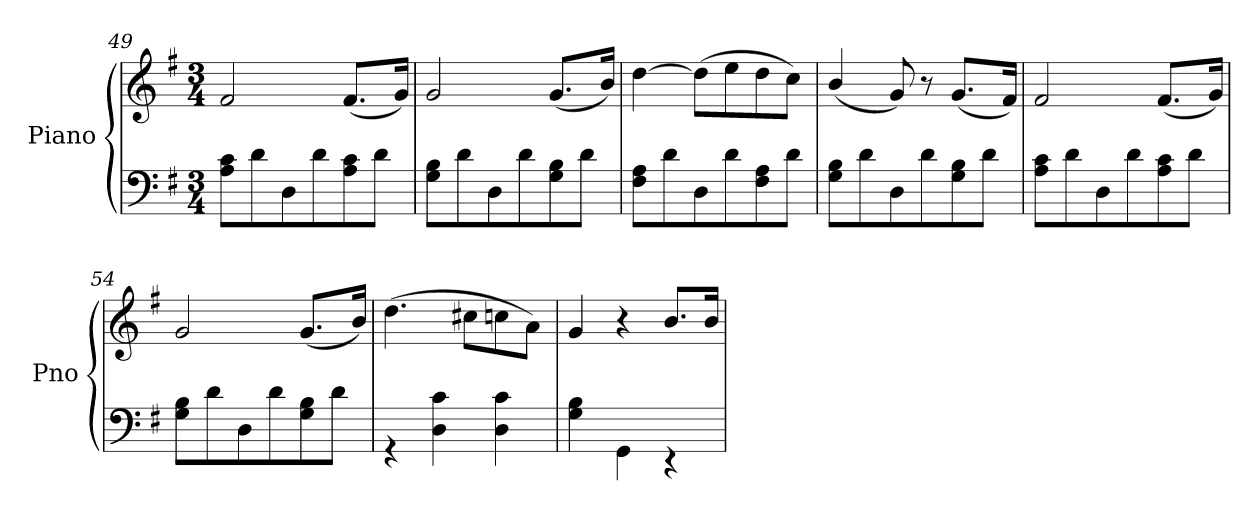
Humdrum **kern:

**kern	**kern
*part1	*part1
*staff2	*staff1
*I"Piano	*
*I'Pno	*
*clefF4	*clefG2
*k[f#]	*k[f#]
*G:	*G:
*M3/4	*M3/4
=49	=49
*^	*
2.ryy	8A\ 8c\L	2f#/
.	8d\	.
.	8D\	.
.	8d\	.
.	8A\ 8c\	(<8.f#/L
.	8d\J	.
.	.	16g/Jk)
=50	=50	=50
2.ryy	8G\ 8B\L	2g/
.	8d\	.
.	8D\	.
.	8d\	.
.	8G\ 8B\	(<8.g/L
.	8d\J	.
.	.	16b/Jk)
=51	=51	=51
2.ryy	8F#\ 8A\L	[4dd\
.	8d\	.
.	8D\	(>8dd\L]
.	8d\	8ee\
.	8F#\ 8A\	8dd\
.	8d\J	8cc\J)
!!LO:PB:g=z
=52	=52	=52
2.ryy	8G\ 8B\L	(<4b/
.	8d\	.
.	8D\	8g/)
.	8d\	8r
.	8G\ 8B\	(<8.g/L
.	8d\J	.
.	.	16f#/Jk)
=53	=53	=53
2.ryy	8A\ 8c\L	2f#/
.	8d\	.
.	8D\	.
.	8d\	.
.	8A\ 8c\	(<8.f#/L
.	8d\J	.
.	.	16g/Jk)
=54	=54	=54
2.ryy	8G\ 8B\L	2g/
.	8d\	.
.	8D\	.
.	8d\	.
.	8G\ 8B\	(<8.g/L
.	8d\J	.
.	.	16b/Jk)
=55	=55	=55
2.ryy	4r	(>4.dd\
.	4D\ 4c\	.
.	.	8cc#X\L
.	4D\ 4c\	8ccn\
.	.	8a\J)
=56	=56	=56
2.ryy	4G\ 4B\	4g/
.	4GG\	4r
.	4r	8.b/L
.	.	16b/Jk
*v	*v	*
=	=
*-	*-
